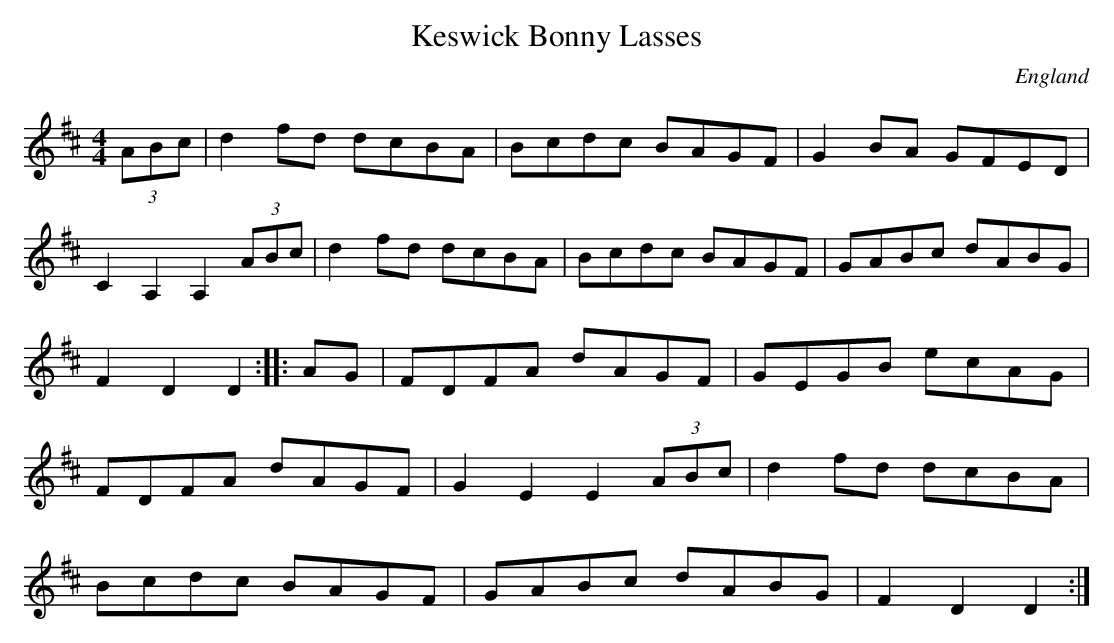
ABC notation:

X:1
T:Keswick Bonny Lasses
M:4/4
O:England
K:D
(3ABc|\
d2fd dcBA| Bcdc BAGF| G2BA GFED| C2A,2 A,2(3ABc|\
d2fd dcBA| Bcdc BAGF| GABc dABG| F2D2 D2::AG|\
FDFA dAGF| GEGB ecAG| FDFA dAGF| G2E2 E2(3ABc|\
d2fd dcBA| Bcdc BAGF| GABc dABG| F2D2 D2:|
